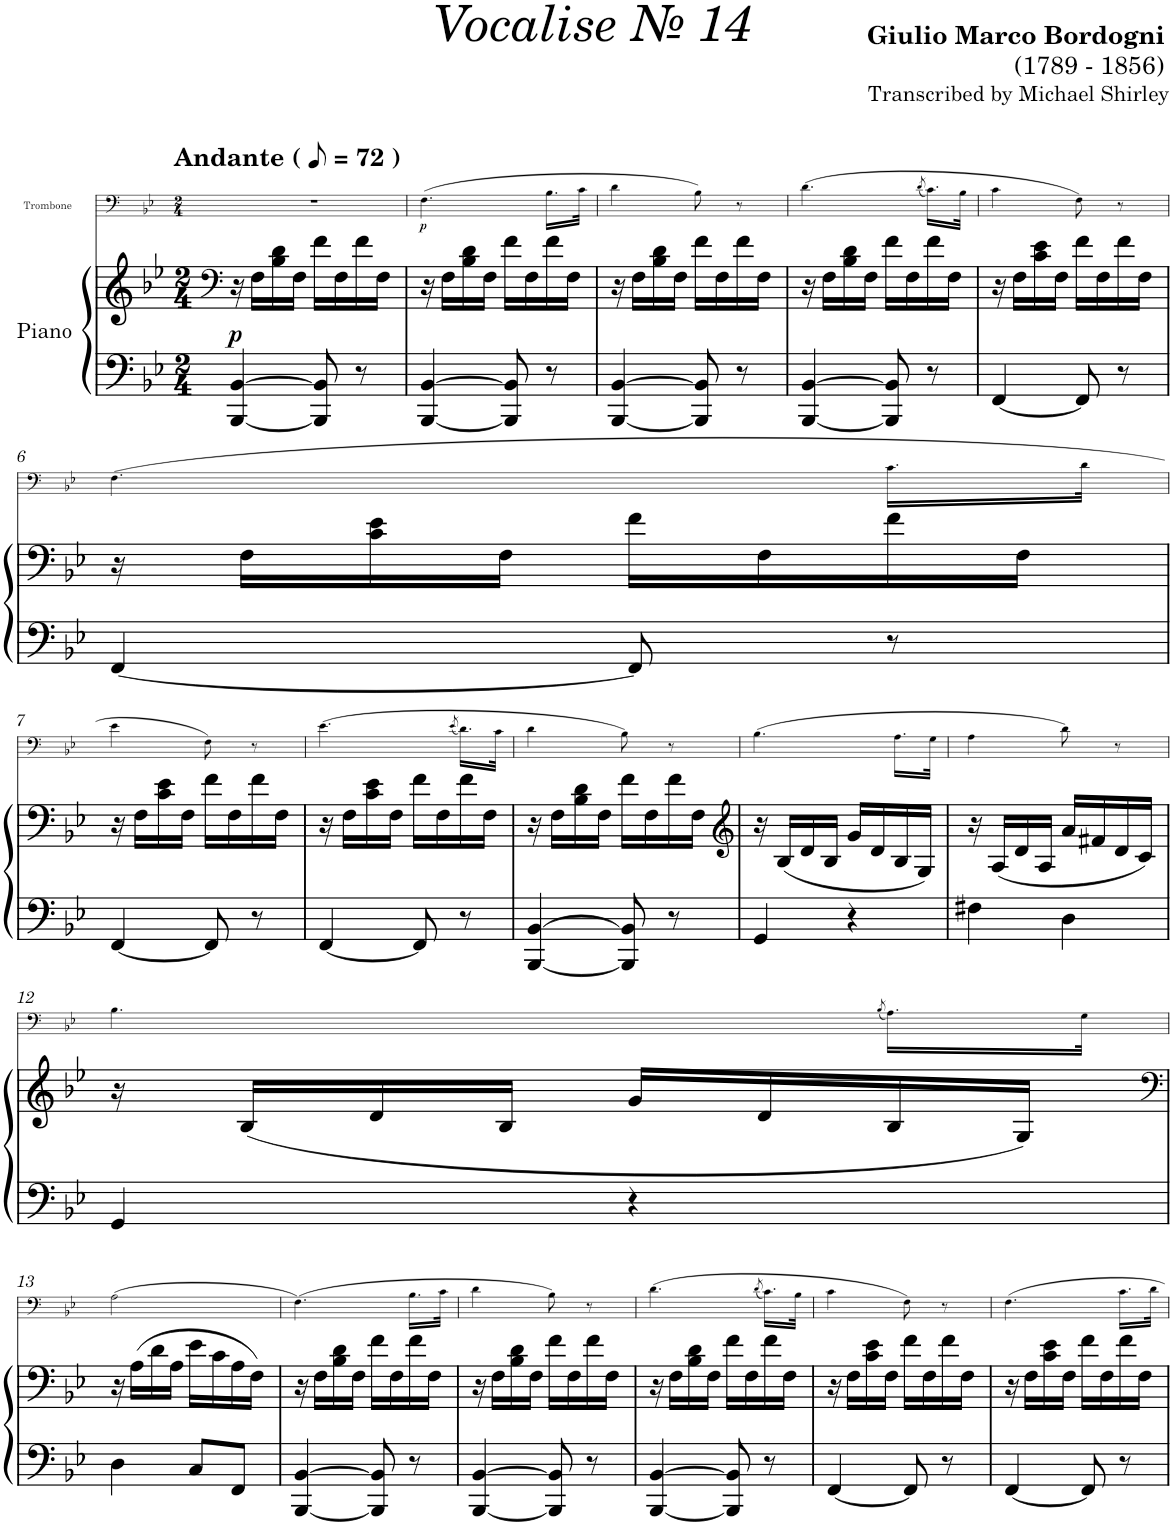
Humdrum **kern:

**kern	**kern	**dynam	**kern	**dynam
*part2	*part2	*part2	*part1	*part1
*staff3	*staff2	*staff2/3	*staff1	*staff1
*I"Piano	*	*	*I"Trombone	*
*I'Pno	*	*	*I'Trb	*
*	*	*	*stria5	*
*clefF4	*clefF4	*	*clefF4	*
*k[b-e-]	*k[b-e-]	*	*k[b-e-]	*
*M2/4	*M2/4	*	*M2/4	*
*MM36	*MM36	*	*MM36	*
=1	=1	=1	=1	=1
!	!	!	!LO:TX:a:B:t=Andante (	!
!	!	!	!LO:TX:a:B:t=)	!
!	!	!LO:DY:b	!	!
[4BBB-/ [4BB-/	16r	p	2r	.
.	16F\LL	.	.	.
.	16B-\ 16d\	.	.	.
.	16F\JJ	.	.	.
8BBB-/] 8BB-/]	16f\LL	.	.	.
.	16F\	.	.	.
8r	16f\	.	.	.
.	16F\JJ	.	.	.
=2	=2	=2	=2	=2
!	!	!	!	!LO:DY:b
[4BBB-/ [4BB-/	16r	.	(>4.F\	p
.	16F\LL	.	.	.
.	16B-\ 16d\	.	.	.
.	16F\JJ	.	.	.
8BBB-/] 8BB-/]	16f\LL	.	.	.
.	16F\	.	.	.
8r	16f\	.	16.B-\LL	.
.	16F\JJ	.	.	.
.	.	.	32c\JJk	.
=3	=3	=3	=3	=3
[4BBB-/ [4BB-/	16r	.	4d\	.
.	16F\LL	.	.	.
.	16B-\ 16d\	.	.	.
.	16F\JJ	.	.	.
8BBB-/] 8BB-/]	16f\LL	.	8B-\)	.
.	16F\	.	.	.
8r	16f\	.	8r	.
.	16F\JJ	.	.	.
=4	=4	=4	=4	=4
[4BBB-/ [4BB-/	16r	.	(>4.d\	.
.	16F\LL	.	.	.
.	16B-\ 16d\	.	.	.
.	16F\JJ	.	.	.
8BBB-/] 8BB-/]	16f\LL	.	.	.
.	16F\	.	.	.
.	.	.	(8qd/	.
8r	16f\	.	16.c\LL)	.
.	16F\JJ	.	.	.
.	.	.	32B-\JJk	.
=5	=5	=5	=5	=5
[4FF/	16r	.	4c\	.
.	16F\LL	.	.	.
.	16c\ 16e-\	.	.	.
.	16F\JJ	.	.	.
8FF/]	16f\LL	.	8F\)	.
.	16F\	.	.	.
8r	16f\	.	8r	.
.	16F\JJ	.	.	.
!!LO:LB:g=z
=6	=6	=6	=6	=6
[4FF/	16r	.	(4.F\	.
.	16F\LL	.	.	.
.	16c\ 16e-\	.	.	.
.	16F\JJ	.	.	.
8FF/]	16f\LL	.	.	.
.	16F\	.	.	.
8r	16f\	.	16.c\LL	.
.	16F\JJ	.	.	.
.	.	.	32d\JJk	.
!!LO:LB:g=z
=7	=7	=7	=7	=7
[4FF/	16r	.	4e-\	.
.	16F\LL	.	.	.
.	16c\ 16e-\	.	.	.
.	16F\JJ	.	.	.
8FF/]	16f\LL	.	8F\)	.
.	16F\	.	.	.
8r	16f\	.	8r	.
.	16F\JJ	.	.	.
=8	=8	=8	=8	=8
[4FF/	16r	.	(4.e-\	.
.	16F\LL	.	.	.
.	16c\ 16e-\	.	.	.
.	16F\JJ	.	.	.
8FF/]	16f\LL	.	.	.
.	16F\	.	.	.
.	.	.	(8qe-/	.
8r	16f\	.	16.d\LL)	.
.	16F\JJ	.	.	.
.	.	.	32c\JJk	.
=9	=9	=9	=9	=9
[4BBB-/ [4BB-/	16r	.	4d\	.
.	16F\LL	.	.	.
.	16B-\ 16d\	.	.	.
.	16F\JJ	.	.	.
8BBB-/] 8BB-/]	16f\LL	.	8B-\)	.
.	16F\	.	.	.
8r	16f\	.	8r	.
.	16F\JJ	.	.	.
=10	=10	=10	=10	=10
*	*clefG2	*	*	*
4GG/	16r	.	(>4.B-\	.
.	(16B-/LL	.	.	.
.	16d/	.	.	.
.	16B-/JJ	.	.	.
4r	16g/LL	.	.	.
.	16d/	.	.	.
.	16B-/	.	16.A\LL	.
.	16G/JJ)	.	.	.
.	.	.	32G\JJk	.
=11	=11	=11	=11	=11
4F#X\	16r	.	4A\	.
.	(16A/LL	.	.	.
.	16d/	.	.	.
.	16A/JJ	.	.	.
4D\	16a/LL	.	8d\)	.
.	16f#X/	.	.	.
.	16d/	.	8r	.
.	16c/JJ)	.	.	.
!!LO:LB:g=z
=12	=12	=12	=12	=12
4GG/	16r	.	4.B-\	.
.	(16B-/LL	.	.	.
.	16d/	.	.	.
.	16B-/JJ	.	.	.
4r	16g/LL	.	.	.
.	16d/	.	.	.
.	.	.	(8qB-/	.
.	16B-/	.	16.A\LL)	.
.	16G/JJ)	.	.	.
.	.	.	32G\JJk	.
!!LO:LB:g=z
=13	=13	=13	=13	=13
*	*clefF4	*	*	*
4D\	16r	.	(2A\	.
.	(16A\LL	.	.	.
.	16d\	.	.	.
.	16A\JJ	.	.	.
8C/L	16e-\LL	.	.	.
.	16c\	.	.	.
8FF/J	16A\	.	.	.
.	16F\JJ)	.	.	.
=14	=14	=14	=14	=14
[4BBB-/ [4BB-/	16r	.	(>4.F\)	.
.	16F\LL	.	.	.
.	16B-\ 16d\	.	.	.
.	16F\JJ	.	.	.
8BBB-/] 8BB-/]	16f\LL	.	.	.
.	16F\	.	.	.
8r	16f\	.	16.B-\LL	.
.	16F\JJ	.	.	.
.	.	.	32c\JJk	.
=15	=15	=15	=15	=15
[4BBB-/ [4BB-/	16r	.	4d\	.
.	16F\LL	.	.	.
.	16B-\ 16d\	.	.	.
.	16F\JJ	.	.	.
8BBB-/] 8BB-/]	16f\LL	.	8B-\)	.
.	16F\	.	.	.
8r	16f\	.	8r	.
.	16F\JJ	.	.	.
=16	=16	=16	=16	=16
[4BBB-/ [4BB-/	16r	.	(>4.d\	.
.	16F\LL	.	.	.
.	16B-\ 16d\	.	.	.
.	16F\JJ	.	.	.
8BBB-/] 8BB-/]	16f\LL	.	.	.
.	16F\	.	.	.
.	.	.	(8qd/	.
8r	16f\	.	16.c\LL)	.
.	16F\JJ	.	.	.
.	.	.	32B-\JJk	.
=17	=17	=17	=17	=17
[4FF/	16r	.	4c\	.
.	16F\LL	.	.	.
.	16c\ 16e-\	.	.	.
.	16F\JJ	.	.	.
8FF/]	16f\LL	.	8F\)	.
.	16F\	.	.	.
8r	16f\	.	8r	.
.	16F\JJ	.	.	.
=18	=18	=18	=18	=18
[4FF/	16r	.	4.F\	.
.	16F\LL	.	.	.
.	16c\ 16e-\	.	.	.
.	16F\JJ	.	.	.
8FF/]	16f\LL	.	.	.
.	16F\	.	.	.
8r	16f\	.	16.c\LL	.
.	16F\JJ	.	.	.
.	.	.	32d\JJk	.
=	=	=	=	=
*-	*-	*-	*-	*-
